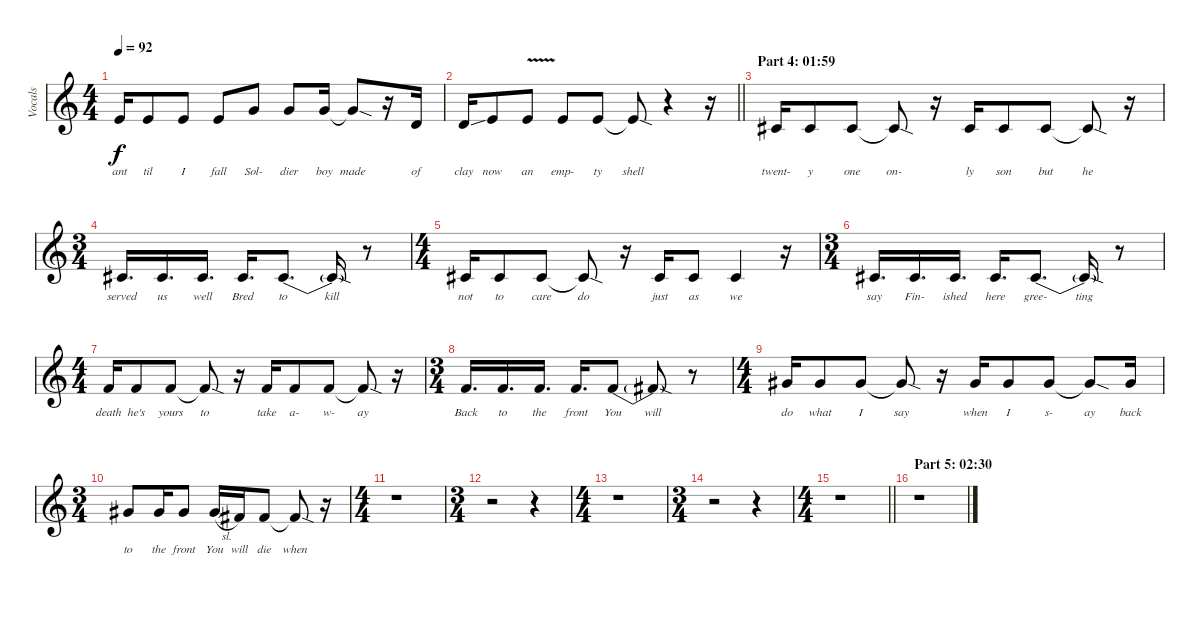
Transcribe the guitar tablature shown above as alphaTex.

\track ("Vocals" "Vocals") {instrument lead2sawtooth}
\staff {score}
\tuning (E4 B3 G3 D3 A2 E2) {hide}
\ts (4 4)
\tempo 92
\clef g2
\ks c
9.3.16{lyrics (0 "ant") lyrics (1 "") lyrics (2 "") lyrics (3 "") lyrics (4 "") dy f} 9.3.8{lyrics (0 "til") lyrics (1 "") lyrics (2 "") lyrics (3 "") lyrics (4 "")} 9.3.8{lyrics (0 "I") lyrics (1 "") lyrics (2 "") lyrics (3 "") lyrics (4 "")} 9.3.8{lyrics (0 "fall") lyrics (1 "") lyrics (2 "") lyrics (3 "") lyrics (4 "")} 12.3.8{lyrics (0 "Sol-") lyrics (1 "") lyrics (2 "") lyrics (3 "") lyrics (4 "")} 12.3.8{lyrics (0 "dier") lyrics (1 "") lyrics (2 "") lyrics (3 "") lyrics (4 "")} 12.3.16{lyrics (0 "boy") lyrics (1 "") lyrics (2 "") lyrics (3 "") lyrics (4 "")} 12.3{sod t}.8{lyrics (0 "made") lyrics (1 "") lyrics (2 "") lyrics (3 "") lyrics (4 "")} r.16 7.3.16{lyrics (0 "of") lyrics (1 "") lyrics (2 "") lyrics (3 "") lyrics (4 "")} |
\barLineRight lightlight
7.3{ss}.16{lyrics (0 "clay") lyrics (1 "") lyrics (2 "") lyrics (3 "") lyrics (4 "")} 9.3.8{lyrics (0 "now") lyrics (1 "") lyrics (2 "") lyrics (3 "") lyrics (4 "")} 9.3{v}.8{lyrics (0 "an") lyrics (1 "") lyrics (2 "") lyrics (3 "") lyrics (4 "")} 9.3.8{lyrics (0 "emp-") lyrics (1 "") lyrics (2 "") lyrics (3 "") lyrics (4 "")} 9.3.8{lyrics (0 "ty") lyrics (1 "") lyrics (2 "") lyrics (3 "") lyrics (4 "")} 9.3{sod t}.8{lyrics (0 "shell") lyrics (1 "") lyrics (2 "") lyrics (3 "") lyrics (4 "")} r.4 r.16 |
\section ("" "Part 4: 01:59")
6.3.16{lyrics (0 "twent-") lyrics (1 "") lyrics (2 "") lyrics (3 "") lyrics (4 "")} 6.3.8{lyrics (0 "y") lyrics (1 "") lyrics (2 "") lyrics (3 "") lyrics (4 "")} 6.3.8{lyrics (0 "one") lyrics (1 "") lyrics (2 "") lyrics (3 "") lyrics (4 "")} 6.3{sod t}.8{lyrics (0 "on-") lyrics (1 "") lyrics (2 "") lyrics (3 "") lyrics (4 "")} r.16 6.3.16{lyrics (0 "ly") lyrics (1 "") lyrics (2 "") lyrics (3 "") lyrics (4 "")} 6.3.8{lyrics (0 "son") lyrics (1 "") lyrics (2 "") lyrics (3 "") lyrics (4 "")} 6.3.8{lyrics (0 "but") lyrics (1 "") lyrics (2 "") lyrics (3 "") lyrics (4 "")} 6.3{sod t}.8{lyrics (0 "he") lyrics (1 "") lyrics (2 "") lyrics (3 "") lyrics (4 "")} r.16 |
\ts (3 4)
6.3.16{d lyrics (0 "served") lyrics (1 "") lyrics (2 "") lyrics (3 "") lyrics (4 "")} 6.3.16{d lyrics (0 "us") lyrics (1 "") lyrics (2 "") lyrics (3 "") lyrics (4 "")} 6.3.16{d lyrics (0 "well") lyrics (1 "") lyrics (2 "") lyrics (3 "") lyrics (4 "")} 6.3.16{d lyrics (0 "Bred") lyrics (1 "") lyrics (2 "") lyrics (3 "") lyrics (4 "")} 6.3{be (custom 0 0 15 4 45 4 56 0 60 0)}.8{d lyrics (0 "to") lyrics (1 "") lyrics (2 "") lyrics (3 "") lyrics (4 "")} 6.3{sod t}.16{lyrics (0 "kill") lyrics (1 "") lyrics (2 "") lyrics (3 "") lyrics (4 "")} r.8 |
\ts (4 4)
6.3.16{lyrics (0 "not") lyrics (1 "") lyrics (2 "") lyrics (3 "") lyrics (4 "")} 6.3.8{lyrics (0 "to") lyrics (1 "") lyrics (2 "") lyrics (3 "") lyrics (4 "")} 6.3.8{lyrics (0 "care") lyrics (1 "") lyrics (2 "") lyrics (3 "") lyrics (4 "")} 6.3{sod t}.8{lyrics (0 "do") lyrics (1 "") lyrics (2 "") lyrics (3 "") lyrics (4 "")} r.16 6.3.16{lyrics (0 "just") lyrics (1 "") lyrics (2 "") lyrics (3 "") lyrics (4 "")} 6.3.8{lyrics (0 "as") lyrics (1 "") lyrics (2 "") lyrics (3 "") lyrics (4 "")} 6.3.4{lyrics (0 "we") lyrics (1 "") lyrics (2 "") lyrics (3 "") lyrics (4 "")} r.16 |
\ts (3 4)
6.3.16{d lyrics (0 "say") lyrics (1 "") lyrics (2 "") lyrics (3 "") lyrics (4 "")} 6.3.16{d lyrics (0 "Fin-") lyrics (1 "") lyrics (2 "") lyrics (3 "") lyrics (4 "")} 6.3.16{d lyrics (0 "ished") lyrics (1 "") lyrics (2 "") lyrics (3 "") lyrics (4 "")} 6.3.16{d lyrics (0 "here") lyrics (1 "") lyrics (2 "") lyrics (3 "") lyrics (4 "")} 6.3{be (custom 0 0 15 4 45 4 56 0 60 0)}.8{d lyrics (0 "gree-") lyrics (1 "") lyrics (2 "") lyrics (3 "") lyrics (4 "")} 6.3{sod t}.16{lyrics (0 "ting") lyrics (1 "") lyrics (2 "") lyrics (3 "") lyrics (4 "")} r.8 |
\ts (4 4)
10.3.16{lyrics (0 "death") lyrics (1 "") lyrics (2 "") lyrics (3 "") lyrics (4 "")} 10.3.8{lyrics (0 "he's") lyrics (1 "") lyrics (2 "") lyrics (3 "") lyrics (4 "")} 10.3.8{lyrics (0 "yours") lyrics (1 "") lyrics (2 "") lyrics (3 "") lyrics (4 "")} 10.3{sod t}.8{lyrics (0 "to") lyrics (1 "") lyrics (2 "") lyrics (3 "") lyrics (4 "")} r.16 10.3.16{lyrics (0 "take") lyrics (1 "") lyrics (2 "") lyrics (3 "") lyrics (4 "")} 10.3.8{lyrics (0 "a-") lyrics (1 "") lyrics (2 "") lyrics (3 "") lyrics (4 "")} 10.3.8{lyrics (0 "w-") lyrics (1 "") lyrics (2 "") lyrics (3 "") lyrics (4 "")} 10.3{sod t}.8{lyrics (0 "ay") lyrics (1 "") lyrics (2 "") lyrics (3 "") lyrics (4 "")} r.16 |
\ts (3 4)
10.3.16{d lyrics (0 "Back") lyrics (1 "") lyrics (2 "") lyrics (3 "") lyrics (4 "")} 10.3.16{d lyrics (0 "to") lyrics (1 "") lyrics (2 "") lyrics (3 "") lyrics (4 "")} 10.3.16{d lyrics (0 "the") lyrics (1 "") lyrics (2 "") lyrics (3 "") lyrics (4 "")} 10.3.16{d lyrics (0 "front") lyrics (1 "") lyrics (2 "") lyrics (3 "") lyrics (4 "")} 10.3{be (bend 0 0 60 2)}.8{lyrics (0 "You") lyrics (1 "") lyrics (2 "") lyrics (3 "") lyrics (4 "")} 10.3{sod t}.8{lyrics (0 "will") lyrics (1 "") lyrics (2 "") lyrics (3 "") lyrics (4 "")} r.8 |
\ts (4 4)
13.3.16{lyrics (0 "do") lyrics (1 "") lyrics (2 "") lyrics (3 "") lyrics (4 "")} 13.3.8{lyrics (0 "what") lyrics (1 "") lyrics (2 "") lyrics (3 "") lyrics (4 "")} 13.3.8{lyrics (0 "I") lyrics (1 "") lyrics (2 "") lyrics (3 "") lyrics (4 "")} 13.3{sod t}.8{lyrics (0 "say") lyrics (1 "") lyrics (2 "") lyrics (3 "") lyrics (4 "")} r.16 13.3.16{lyrics (0 "when") lyrics (1 "") lyrics (2 "") lyrics (3 "") lyrics (4 "")} 13.3.8{lyrics (0 "I") lyrics (1 "") lyrics (2 "") lyrics (3 "") lyrics (4 "")} 13.3.8{lyrics (0 "s-") lyrics (1 "") lyrics (2 "") lyrics (3 "") lyrics (4 "")} 13.3{sod t}.8{lyrics (0 "ay") lyrics (1 "") lyrics (2 "") lyrics (3 "") lyrics (4 "")} 13.3.16{lyrics (0 "back") lyrics (1 "") lyrics (2 "") lyrics (3 "") lyrics (4 "")} |
\ts (3 4)
13.3.8{lyrics (0 "to") lyrics (1 "") lyrics (2 "") lyrics (3 "") lyrics (4 "")} 13.3.16{lyrics (0 "the") lyrics (1 "") lyrics (2 "") lyrics (3 "") lyrics (4 "")} 13.3.8{lyrics (0 "front") lyrics (1 "") lyrics (2 "") lyrics (3 "") lyrics (4 "")} 13.3{sl}.16{lyrics (0 "You") lyrics (1 "") lyrics (2 "") lyrics (3 "") lyrics (4 "")} 11.3.16{lyrics (0 "will") lyrics (1 "") lyrics (2 "") lyrics (3 "") lyrics (4 "")} 11.3.8{lyrics (0 "die") lyrics (1 "") lyrics (2 "") lyrics (3 "") lyrics (4 "")} 11.3{sod t}.8{lyrics (0 "when") lyrics (1 "") lyrics (2 "") lyrics (3 "") lyrics (4 "")} r.16 |
\ts (4 4)
r.1 |
\ts (3 4)
r.2 r.4 |
\ts (4 4)
r.1 |
\ts (3 4)
r.2 r.4 |
\ts (4 4)
\barLineRight lightlight
r.1 |
\section ("" "Part 5: 02:30")
r.1
